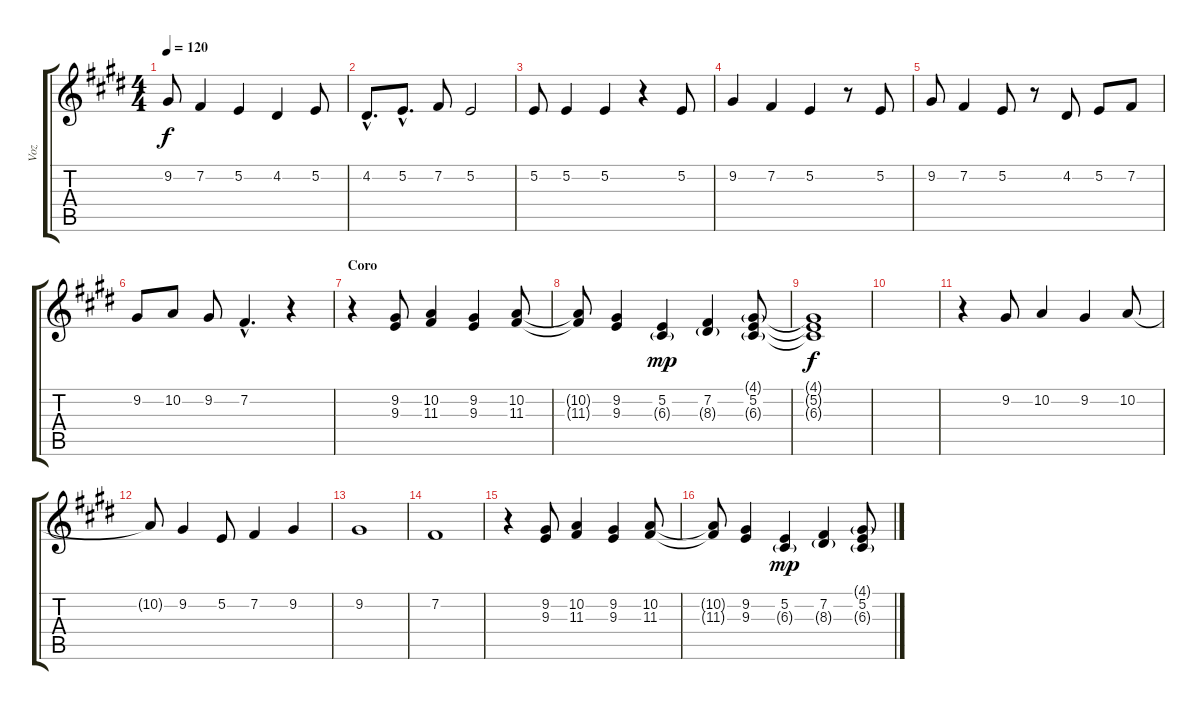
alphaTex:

\track ("Voz" "Voz") {instrument bassoon}
\staff {score tabs}
\tuning (E4 B3 G3 D3 A2 E2) {hide}
\ts (4 4)
\tempo 120
\clef g2
\ks e
9.2.8{dy f} 7.2.4 5.2.4 4.2.4 5.2.8 |
4.2{hac}.8{d} 5.2{hac}.8{d} 7.2.8 5.2.2 |
5.2.8 5.2.4 5.2.4 r.4 5.2.8 |
9.2.4 7.2.4 5.2.4 r.8 5.2.8 |
9.2.8 7.2.4 5.2.8 r.8 4.2.8 5.2.8 7.2.8 |
9.2.8 10.2.8 9.2.8 7.2{hac}.4{d} r.4 |
\section ("" "Coro")
r.4 (9.2 9.3).8 (10.2 11.3).4 (9.2 9.3).4 (10.2 11.3).8 |
(10.2{t} 11.3{t}).8 (9.2 9.3).4 (5.2 6.3{g}).4{dy mp} (7.2 8.3{g}).4 (4.1{g} 5.2 6.3{g}).8 |
(4.1{t} 5.2{t} 6.3{t}).1{dy f} |
|
r.4 9.2.8 10.2.4 9.2.4 10.2.8 |
10.2{t}.8 9.2.4 5.2.8 7.2.4 9.2.4 |
9.2.1 |
7.2.1 |
r.4 (9.2 9.3).8 (10.2 11.3).4 (9.2 9.3).4 (10.2 11.3).8 |
(10.2{t} 11.3{t}).8 (9.2 9.3).4 (5.2 6.3{g}).4{dy mp} (7.2 8.3{g}).4 (4.1{g} 5.2 6.3{g}).8
